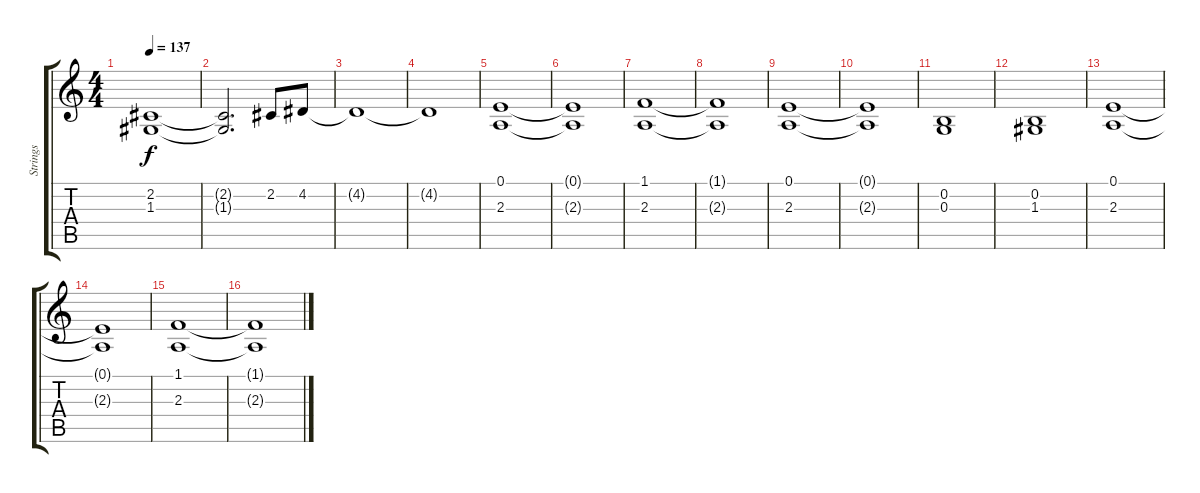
\track ("Strings" "Strings") {instrument synthstrings1}
\staff {score tabs}
\tuning (E4 B3 G3 D3 A2 E2) {hide}
\ts (4 4)
\tempo 137
\clef g2
\ks c
(2.2{t} 1.3{t}).1{dy f} |
(2.2{t} 1.3{t}).2{d} 2.2.8 4.2.8 |
4.2{t}.1 |
4.2{t}.1 |
(0.1 2.3).1 |
(0.1{t} 2.3{t}).1 |
(1.1 2.3).1 |
(1.1{t} 2.3{t}).1 |
(0.1 2.3).1 |
(0.1{t} 2.3{t}).1 |
(0.2 0.3).1 |
(0.2 1.3).1 |
(0.1 2.3).1 |
(0.1{t} 2.3{t}).1 |
(1.1 2.3).1 |
(1.1{t} 2.3{t}).1
